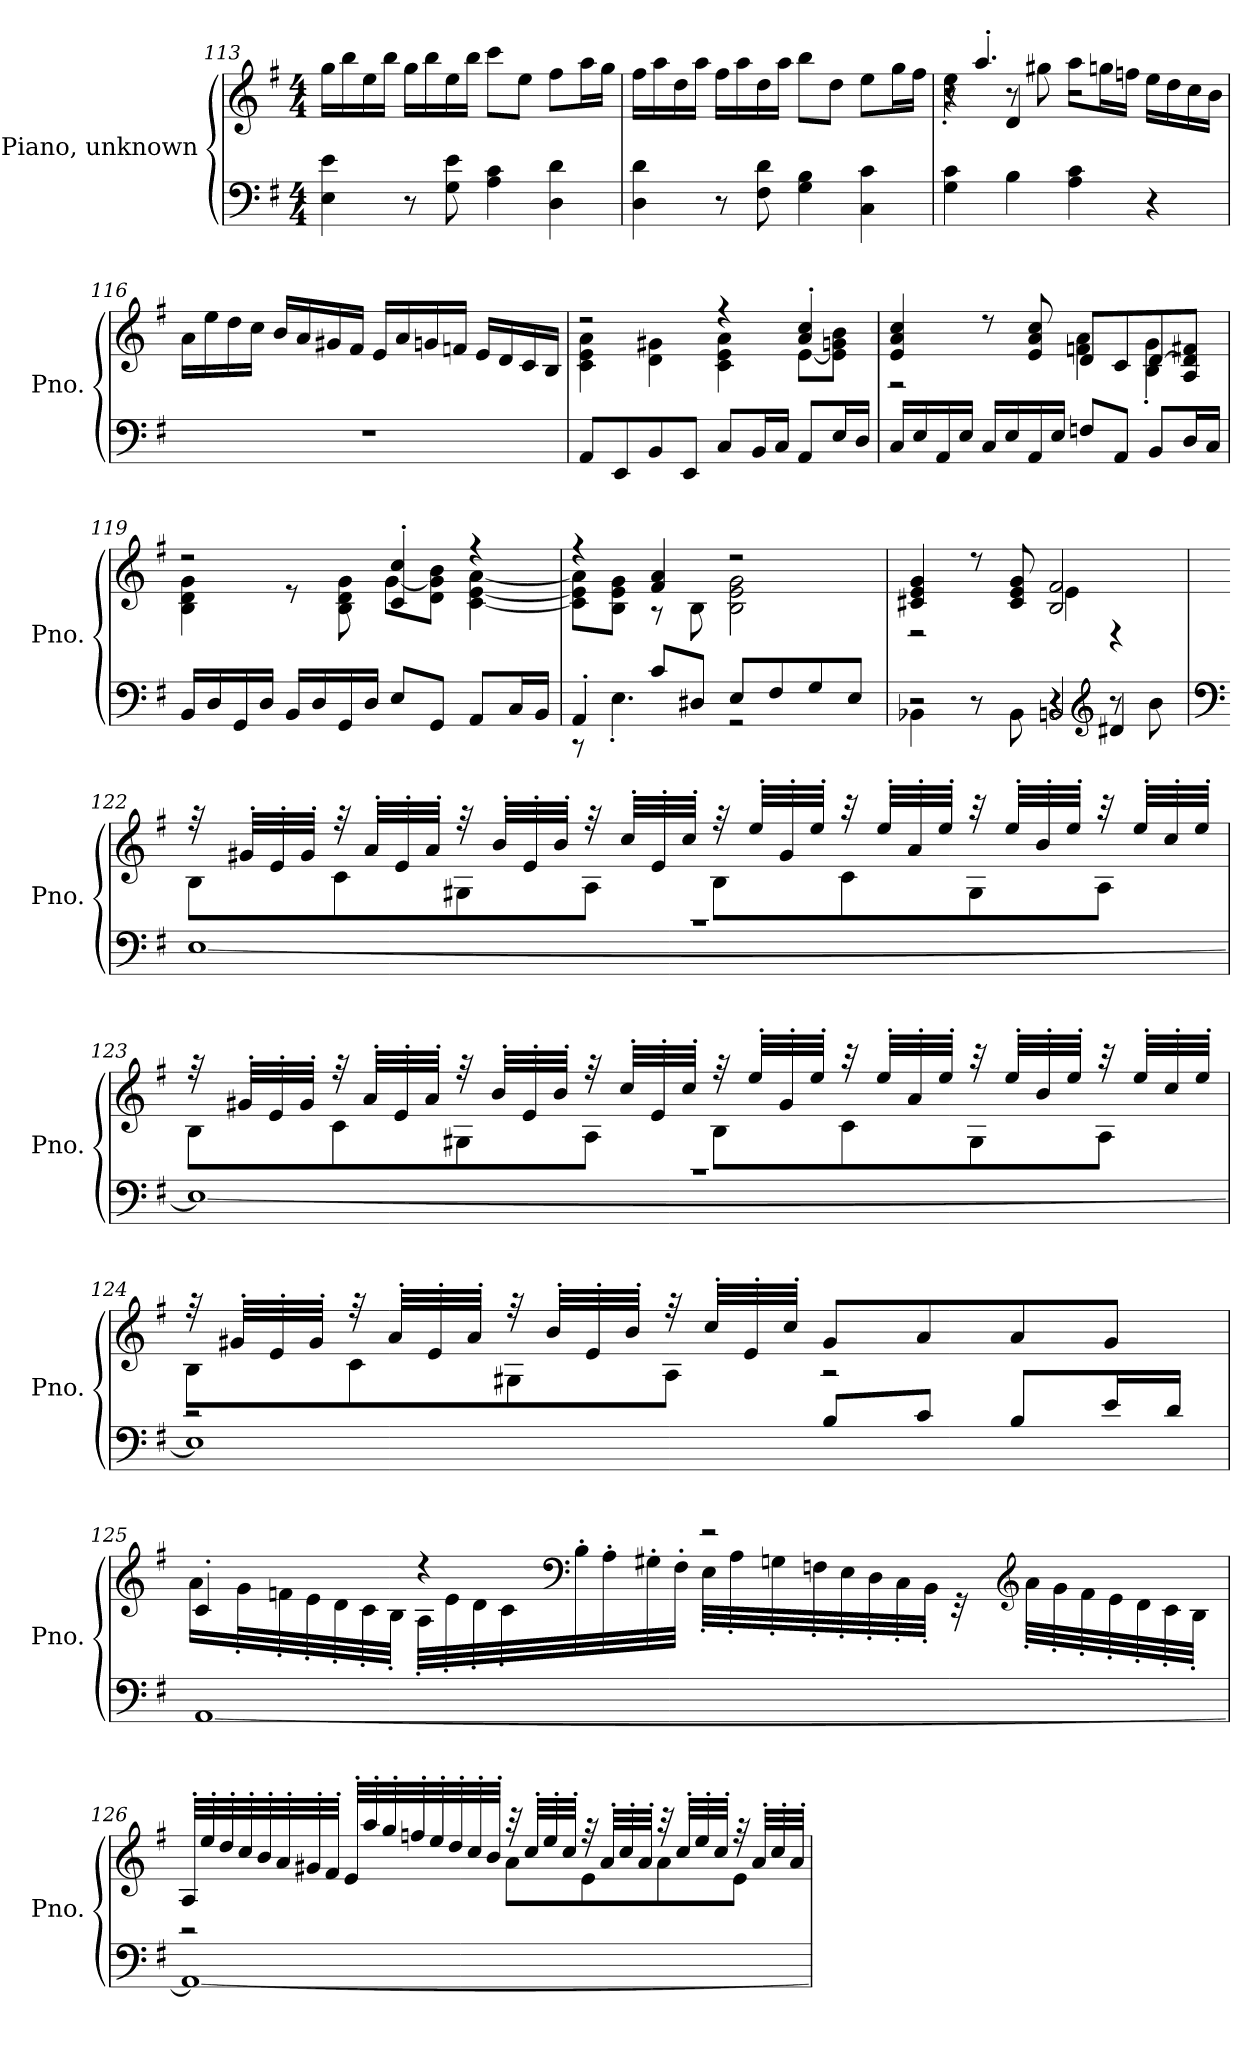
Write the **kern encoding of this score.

**kern	**kern
*part1	*part1
*staff2	*staff1
*I"Piano, unknown	*
*I'Pno.	*
*clefF4	*clefG2
*k[f#]	*k[f#]
*M4/4	*M4/4
=113	=113
4E\ 4e\	16gg\LL
.	16bb\
.	16ee\
.	16bb\JJ
8r	16gg\LL
.	16bb\
8G\ 8e\	16ee\
.	16bb\JJ
4A\ 4c\	8ccc\L
.	8ee\J
4D\ 4d\	8ff#\L
.	16aa\L
.	16gg\JJ
!!LO:LB:g=z
=114	=114
4D\ 4d\	16ff#\LL
.	16aa\
.	16dd\
.	16aa\JJ
8r	16ff#\LL
.	16aa\
8F#\ 8d\	16dd\
.	16aa\JJ
4G\ 4B\	8bb\L
.	8dd\J
4C\ 4c\	8ee\L
.	16gg\L
.	16ff#\JJ
=115	=115
*	*^
*	*	*^
4G\ 4c\	8r	4ee'\	4r
.	4.aa'/	.	.
4B\	.	8r	4d/
.	.	8gg#X\	.
4A\ 4c\	2r	8aa\L	2r
.	.	16ggn\L	.
.	.	16ffn\JJ	.
4r	.	16ee\LL	.
.	.	16dd\	.
.	.	16cc\	.
.	.	16b\JJ	.
*	*v	*v	*v
=116	=116
1r	16a\LL
.	16ee\
.	16dd\
.	16cc\JJ
.	16b/LL
.	16a/
.	16g#X/
.	16f#/JJ
.	16e/LL
.	16a/
.	16gn/
.	16fn/JJ
.	16e/LL
.	16d/
.	16c/
.	16B/JJ
!!LO:LB:g=z
=117	=117
*	*^
8AA/L	2r	4c\ 4e\ 4a\
8EE/	.	.
8BB/	.	4d\ 4g#X\
8EE/J	.	.
8C/L	4r	4c\ 4e\ 4a\
16BB/L	.	.
16C/JJ	.	.
8AA/L	4a/' 4cc/'	[8e\L
16E/L	.	8e\] 8gn\ 8b\J
16D/JJ	.	.
=118	=118	=118
16C/LL	4e/ 4a/ 4cc/	2r
16E/	.	.
16AA/	.	.
16E/JJ	.	.
16C/LL	8r	.
16E/	.	.
16AA/	8e/ 8a/ 8cc/	.
16E/JJ	.	.
8Fn/L	8d/L	4fn\ 4a\
8AA/J	8c/	.
8BB/L	[8d/	4B\' 4g\'
16D/L	8A/ 8d/] 8f#X/J	.
16C/JJ	.	.
=119	=119	=119
16BB/LL	2r	4B\ 4d\ 4g\
16D/	.	.
16GG/	.	.
16D/JJ	.	.
16BB/LL	.	8r
16D/	.	.
16GG/	.	8B\ 8d\ 8g\
16D/JJ	.	.
8E/L	4c/' 4cc/'	[8g\L
8GG/J	.	8d\ 8g\] 8b\J
8AA/L	4r	[4c\ [4e\ [4a\
16C/L	.	.
16BB/JJ	.	.
!!LO:LB:g=z	!!
=120	=120	=120
*^	*	*
4AA'/	8r	4r	8c\] 8e\] 8a\]L
.	4.E'\	.	8B\ 8e\ 8g\J
8c/L	.	4f#/ 4a/	8r
8D#X/J	.	.	8B\
8E/L	2r	2r	2B\ 2e\ 2g\
8F#/	.	.	.
8G/	.	.	.
8E/J	.	.	.
=121	=121	=121	=121
*	*^	*	*
2r	4BB-X\	2r	4c#X/ 4e/ 4g/	2r
.	8r	.	8r	.
.	8BB-\	.	8c#/ 8e/ 8g/	.
4r	4r	2BBn/	2B/ 2f#/	4e\
*clefG2	*	*	*	*
4d#X/	8r	.	.	4r
.	8b\	.	.	.
*v	*v	*v	*	*
!!LO:LB:g=z	!!
=122	=122	=122
*clefF4	*	*
*^	*	*
1r	[1E	32r	8B\L
.	.	32g#X'/LLL	.
.	.	32e'/	.
.	.	32g#'/JJJ	.
.	.	32r	8c\
.	.	32a'/LLL	.
.	.	32e'/	.
.	.	32a'/JJJ	.
.	.	32r	8G#X\
.	.	32b'/LLL	.
.	.	32e'/	.
.	.	32b'/JJJ	.
.	.	32r	8A\J
.	.	32cc'/LLL	.
.	.	32e'/	.
.	.	32cc'/JJJ	.
.	.	32r	8B\L
.	.	32ee'/LLL	.
.	.	32g#'/	.
.	.	32ee'/JJJ	.
.	.	32r	8c\
.	.	32ee'/LLL	.
.	.	32a'/	.
.	.	32ee'/JJJ	.
.	.	32r	8G#\
.	.	32ee'/LLL	.
.	.	32b'/	.
.	.	32ee'/JJJ	.
.	.	32r	8A\J
.	.	32ee'/LLL	.
.	.	32cc'/	.
.	.	32ee'/JJJ	.
!!LO:PB:g=z	!!
=123	=123	=123	=123
1r	1E_	32r	8B\L
.	.	32g#X'/LLL	.
.	.	32e'/	.
.	.	32g#'/JJJ	.
.	.	32r	8c\
.	.	32a'/LLL	.
.	.	32e'/	.
.	.	32a'/JJJ	.
.	.	32r	8G#X\
.	.	32b'/LLL	.
.	.	32e'/	.
.	.	32b'/JJJ	.
.	.	32r	8A\J
.	.	32cc'/LLL	.
.	.	32e'/	.
.	.	32cc'/JJJ	.
.	.	32r	8B\L
.	.	32ee'/LLL	.
.	.	32g#'/	.
.	.	32ee'/JJJ	.
.	.	32r	8c\
.	.	32ee'/LLL	.
.	.	32a'/	.
.	.	32ee'/JJJ	.
.	.	32r	8G#\
.	.	32ee'/LLL	.
.	.	32b'/	.
.	.	32ee'/JJJ	.
.	.	32r	8A\J
.	.	32ee'/LLL	.
.	.	32cc'/	.
.	.	32ee'/JJJ	.
!!LO:LB:g=z	!!
=124	=124	=124	=124
2r	1E]	32r	8B\L
.	.	32g#X'/LLL	.
.	.	32e'/	.
.	.	32g#'/JJJ	.
.	.	32r	8c\
.	.	32a'/LLL	.
.	.	32e'/	.
.	.	32a'/JJJ	.
.	.	32r	8G#X\
.	.	32b'/LLL	.
.	.	32e'/	.
.	.	32b'/JJJ	.
.	.	32r	8A\J
.	.	32cc'/LLL	.
.	.	32e'/	.
.	.	32cc'/JJJ	.
8B/L	.	8g#/L	2r
8c/J	.	8a/	.
8B/L	.	8a/	.
16e/L	.	8g#/J	.
16d/JJ	.	.	.
*v	*v	*	*
!!LO:LB:g=z	!!
=125	=125	=125
[1AA	4c'/	16a\LL
.	.	32g'\L
.	.	32fn'\
.	.	32e'\
.	.	32d'\
.	.	32c'\
.	.	32B'\JJJ
.	4r	32A'\LLL
.	.	32e'\
.	.	32d'\
.	.	32c'\
*	*clefF4	*
.	.	32B'\
.	.	32A'\
.	.	32G#X'\
.	.	32F#'\JJJ
.	2r	32E'\LLL
.	.	32A'\
.	.	32Gn'\
.	.	32Fn'\
.	.	32E'\
.	.	32D'\
.	.	32C'\
.	.	32BB'\JJJ
.	.	32r
*	*clefG2	*
.	.	32a'\LLL
.	.	32g'\
.	.	32f'\
.	.	32e'\
.	.	32d'\
.	.	32c'\
.	.	32B'\JJJ
!!LO:LB:g=z	!!
=126	=126	=126
1AA_	32A'/LLL	2r
.	32ee'/	.
.	32dd'/	.
.	32cc'/	.
.	32b'/	.
.	32a'/	.
.	32g#X'/	.
.	32f#'/JJJ	.
.	32e'/LLL	.
.	32aa'/	.
.	32gg'/	.
.	32ffn'/	.
.	32ee'/	.
.	32dd'/	.
.	32cc'/	.
.	32b'/JJJ	.
.	32r	8a\L
.	32cc'/LLL	.
.	32ee'/	.
.	32cc'/JJJ	.
.	32r	8e\
.	32a'/LLL	.
.	32cc'/	.
.	32a'/JJJ	.
.	32r	8a\
.	32cc'/LLL	.
.	32ee'/	.
.	32cc'/JJJ	.
.	32r	8e\J
.	32a'/LLL	.
.	32cc'/	.
.	32a'/JJJ	.
*	*v	*v
=	=
*-	*-
